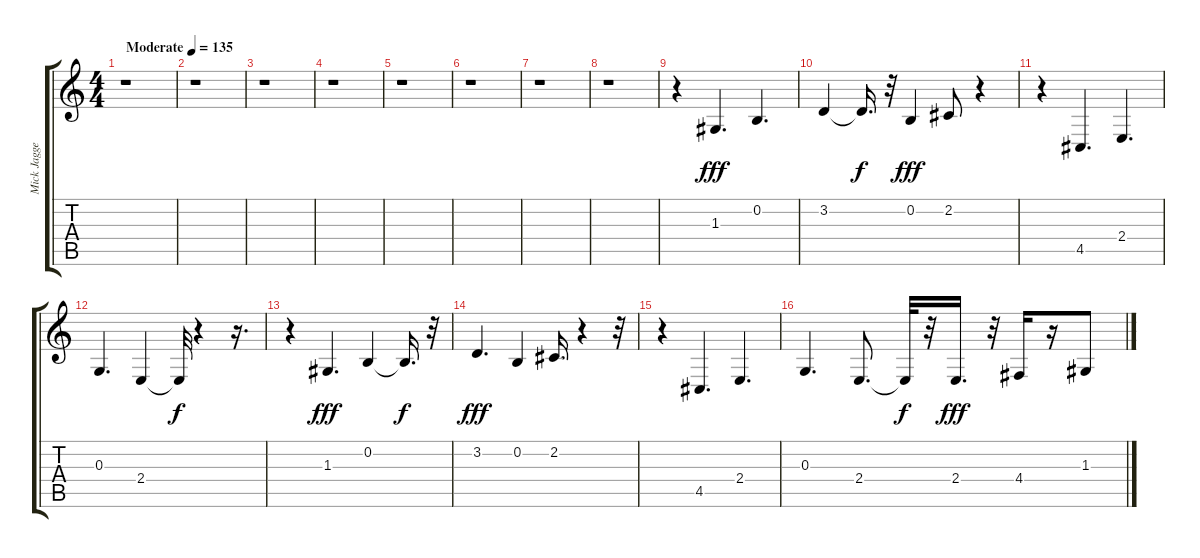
\track ("Mick Jagger - Vocal" "Mick Jagge") {instrument sopranosax}
\staff {score tabs}
\tuning (E4 B3 G3 D3 A2 E2) {hide}
\ts (4 4)
\tempo (135 "Moderate")
\clef g2
\ks c
r.1{dy fff instrument sopranosax} |
r.1 |
r.1 |
r.1 |
r.1 |
r.1 |
r.1 |
r.1 |
r.4 1.3.4{d} 0.2.4{d} |
3.2.4 3.2{t}.16{d dy f} r.32 0.2.4{dy fff} 2.2.8 r.4 |
r.4 4.5.4{d} 2.4.4{d} |
0.3.4{d} 2.4.4 2.4{t}.32{dy f} r.4 r.16{d} |
r.4 1.3.4{d dy fff} 0.2.4 0.2{t}.16{d dy f} r.32 |
3.2.4{d dy fff} 0.2.4 2.2.16{d} r.4 r.32 |
r.4 4.5.4{d} 2.4.4{d} |
0.3.4{d} 2.4.8{d} 2.4{t}.32{dy f} r.32 2.4.16{d dy fff} r.32 4.4.16 r.16 1.3.8
